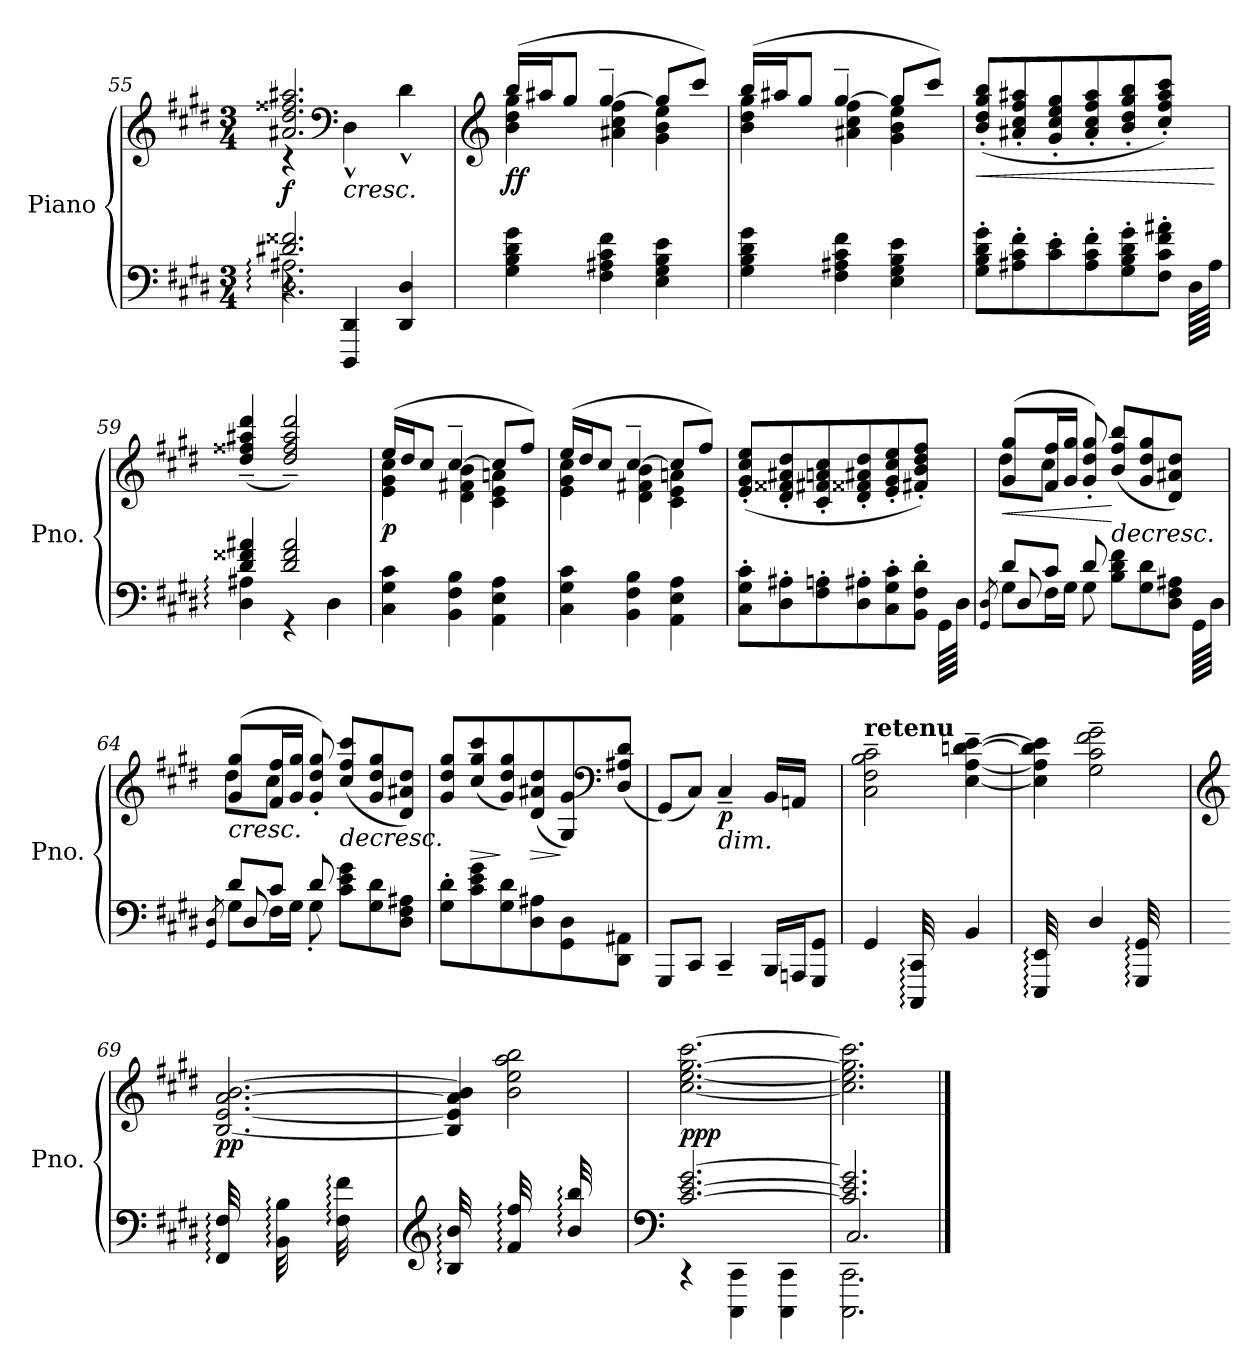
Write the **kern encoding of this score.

**kern	**kern	**dynam
*part1	*part1	*part1
*staff2	*staff1	*staff1/2
*I"Piano	*	*
*I'Pno.	*	*
!!LO:LB:g=z
*clefF4	*clefG2	*
*k[f#c#g#d#]	*k[f#c#g#d#]	*
*M3/4	*M3/4	*
=55	=55	=55
*^	*^	*
*	*^	*	*	*
!	!	!	!	!	!LO:DY:b
2.d#X/ 2.f##X/	2.D#\: 2.A#X\:	4r	2.a#X/ 2.dd#/ 2.ff##X/ 2.aa#X/	4r	f
*	*	*	*clefF4	*	*
!	!	!	!	!	!LO:HP:b
.	.	4DDD#/ 4DD#/	.	4D#^^\	<
.	.	4DD#/ 4D#/	.	4d#^^\	.
*v	*v	*v	*	*	*
!!LO:PB:g=z	!!
=56	=56	=56	=56
*	*clefG2	*	*
*^	*	*	*
*	*^	*	*	*
!	!	!	!	!	!LO:DY:b
*v	*v	*v	*	*	*
4G#\ 4B\ 4d#\ 4g#\	(>16bb/LL	4b\ 4dd#\ 4gg#\	ff
.	16aa#X/J	.	.
.	8gg#/J	.	.
4F#\ 4A#X\ 4c#\ 4f#\	[4gg#~/	4a#X\ 4cc#\ 4ff#\	.
4E\ 4G#\ 4B\ 4e\	8gg#/L]	4g#\ 4b\ 4ee\	.
.	8ccc#/J)	.	.
=57	=57	=57	=57
4G#\ 4B\ 4d#\ 4g#\	(>16bb/LL	4b\ 4dd#\ 4gg#\	.
.	16aa#X/J	.	.
.	8gg#/J	.	.
4F#\ 4A#X\ 4c#\ 4f#\	[4gg#~/	4a#X\ 4cc#\ 4ff#\	.
4E\ 4G#\ 4B\ 4e\	8gg#/L]	4g#\ 4b\ 4ee\	.
.	8ccc#/J)	.	.
*	*v	*v	*
=58	=58	=58
*^	*	*
!	!	!	!LO:HP:b
8G#\'> 8B\'> 8d#\'> 8g#\'>L	2ryy	(>8b/'> 8dd#/'> 8gg#/'> 8bb/'>L	<
8A#X\'> 8c#\'> 8f#\'>	.	8a#X/'> 8cc#/'> 8ff#/'> 8aa#X/'>	.
8c#\'> 8e\'>	.	8g#/'> 8cc#/'> 8ee/'> 8gg#/'>	.
8A#\'> 8c#\'> 8f#\'>	.	8a#/'> 8cc#/'> 8ff#/'> 8aa#/'>	.
8G#\'> 8B\'> 8d#\'> 8g#\'>	8ryy	8b/'> 8dd#/'> 8gg#/'> 8bb/'>	.
8F#\'> 8c#\'> 8f#\'> 8a#X\'>J	16.ryy	8cc#/'> 8ff#/'> 8aa#/'> 8ccc#/'>J)	.
.	64D#!LLLL	.	.
.	64A#!JJJJ	.	.
*v	*v	*	*
.	.	[
=59	=59	=59
*^	*	*
4d#/ 4f##X/ 4a#X/	4D#\: 4A#X\:	(>4dd#/~> 4ff##X/~> 4aa#X/~> 4ddd#/~>	.
2d#/ 2f##/ 2a#/	4r	2dd#/~> 2ff##/~> 2aa#/~> 2ddd#/~>)	.
.	4D#\	.	.
=60	=60	=60	=60
*	*	*^	*
!	!	!	!	!LO:DY:b
*v	*v	*	*	*
4C#\ 4G#\ 4c#\	(>16ee/LL	4e\ 4g#\ 4cc#\	p
.	16dd#/J	.	.
.	8cc#/J	.	.
4BB\ 4F#\ 4B\	[4cc#~/	4d#\ 4f#X\ 4b\	.
4AA\ 4E\ 4A\	8cc#/L]	4c#\ 4e\ 4an\	.
.	8ff#/J)	.	.
!!LO:LB:g=z	!!
=61	=61	=61	=61
!	!	!	!LO:DY:b
!	!	!	!LO:DY:n=1:b
4C#\ 4G#\ 4c#\	(>16ee/LL	4e\ 4g#\ 4cc#\	other-dynamics p
.	16dd#/J	.	.
.	8cc#/J	.	.
4BB\ 4F#\ 4B\	[4cc#~/	4d#\ 4f#X\ 4b\	.
4AA\ 4E\ 4A\	8cc#/L]	4c#\ 4e\ 4an\	.
.	8ff#/J)	.	.
*	*v	*v	*
=62	=62	=62
*^	*	*
8C#\'> 8G#\'> 8c#\'>L	2ryy	(>8e/'> 8g#/'> 8cc#/'> 8ee/'>L	.
8D#\'> 8A#X\'>	.	8d#/'> 8f##X/'> 8a#X/'> 8dd#/'>	.
8F#\'> 8An\'>	.	8c#/'> 8f#X/'> 8an/'> 8cc#/'>	.
8D#\'> 8A#X\'>	.	8d#/'> 8f##X/'> 8a#X/'> 8dd#/'>	.
8C#\'> 8G#\'> 8c#\'>	8ryy	8e/'> 8g#/'> 8cc#/'> 8ee/'>	.
8BB\'> 8F#\'> 8d#\'>J	16.ryy	8f#X/'> 8b/'> 8dd#/'> 8ff#/'>J)	.
.	64GG#!LLLL	.	.
.	64D#!JJJJ	.	.
=63	=63	=63	=63
*	*^	*	*
.	.	8qGG#/ 8qD#/	.	.
!	!	!	!	!LO:HP:b
*	*	*	*^	*
8d#/L	8G#\L	8D#:	(>8g#/ 8gg#/L	8dd#\L	<
8c#/J	16F#\L	8ryy	16f#/ 16ff#/L	8cc#\J	.
.	16G#\JJ	.	16g#/ 16gg#/JJ	.	.
8d#/	8G#\	2ryy	8g#/' 8dd#/' 8gg#/')	2ryy	.
!	!	!	!	!	!LO:HP:n=1:b
8B\ 8d#\ 8f#\L	8ryy	.	(<8b/ 8ff#/ 8bb/L	.	[ >
8G#\ 8d#\	8ryy	.	8g#/ 8dd#/ 8gg#/	.	.
8D#\ 8F#\ 8A#X\J	16.ryy	.	8d#/ 8a#X/ 8dd#/J)	.	.
.	64GG#!LLLL	.	.	.	.
.	64D#!JJJJ	.	.	.	.
*v	*v	*v	*	*	*
*	*v	*v	*
.	.	[
=64	=64	=64
*^	*	*
*	*^	*	*
.	.	8qGG#/ 8qD#/	.	.
!	!	!	!	!LO:HP:b
*	*	*	*^	*
8d#/L	8G#\L	8D#:	(>8g#/ 8gg#/L	8dd#\L	<
8c#/J	16F#\L	8ryy	16f#/ 16ff#/L	8cc#\J	.
.	16G#\JJ	.	16g#/ 16gg#/JJ	.	.
8d#/	8G#'\	2ryy	8g#/' 8dd#/' 8gg#/')	2ryy	.
!	!	!	!	!	!LO:HP:n=1:b
8c#\ 8e\ 8g#\L	4.ryy	.	(<8cc#/ 8ff#/ 8ccc#/L	.	] >
8G#\ 8d#\	.	.	8g#/ 8dd#/ 8gg#/	.	.
8D#\ 8F#\ 8A#X\J	.	.	8d#/ 8a#X/ 8dd#/J)	.	.
*v	*v	*v	*	*	*
*	*v	*v	*
.	.	[
=65	=65	=65
8G#\' 8d#\'L	8g#/ 8dd#/ 8gg#/L	.
!	!	!LO:HP:b
8c#\ 8e\ 8g#\	(<8cc#/ 8gg#/ 8ccc#/	>
8G#\ 8d#\	8g#/ 8dd#/ 8gg#/)	]
!	!	!LO:HP:b
8D#\ 8A#X\	(<8d#/ 8a#X/ 8dd#/	>
8GG#\ 8D#\	8G#/ 8g#/)	]
*	*clefF4	*
8DD#\ 8AA#X\J	(<8D#/ 8A#X/ 8d#/J	.
.	.	]
!!LO:LB:g=z
=66	=66	=66
8GGG#/L	(<8GG#/L)	.
8CC#/J	8C#/J)	.
!	!LO:TX:b:i:t=dim.	!
!	!	!LO:DY:b
4CC#~/	4C#~/	p
16BBB/LL	(<16BB/LL	.
16AAAn/J	16AAn/JJ	.
8GGG#/ 8GG#/J)	8ryy	.
=67	=67	=67
!	!LO:TX:a:B:t=retenu	!
!	!	!LO:DY:b
!	!	!LO:DY:n=1:b
4GG#/	2C#\~ 2F#\~ 2B\~ 2c#\~	other-dynamics p
32CCC#/: 32CC#/:	.	.
8..ryy	.	.
4BB/	[4E\~ [4A\~ [4dn\~ [4e\~	.
=68	=68	=68
32EEE/: 32EE/:	4E\] 4A\] 4d\] 4e\]	.
8..ryy	.	.
4D#/	2G#\~ 2c#\~ 2f#\~ 2g#\~	.
32GGG#/: 32GG#/:	.	.
8..ryy	.	.
=69	=69	=69
*	*clefG2	*
!	!	!LO:DY:b
32FF#/: 32F#/:	[2.B/ [2.e/ [2.a/ [2.b/	pp
8..ryy	.	.
32BB\: 32B\:	.	.
8..ryy	.	.
32F#\: 32f#\:	.	.
8..ryy	.	.
=70	=70	=70
*clefG2	*	*
32B/: 32b/:	4B/] 4e/] 4a/] 4b/]	.
8..ryy	.	.
32f#/: 32ff#/:	2b\ 2ee\ 2aa\ 2bb\	.
8..ryy	.	.
32b/: 32bb/:	.	.
8..ryy	.	.
=71	=71	=71
*clefF4	*	*
*^	*	*
!	!	!	!LO:DY:b
[2.c#/ [2.e/ [2.g#/	4r	[2.cc#\ [2.ee\ [2.gg#\ [2.ccc#\	ppp
.	4CCC#\ 4CC#\	.	.
.	4CCC#\ 4CC#\	.	.
=72	=72	=72	=72
*	*^	*	*
2.c#/] 2.e/] 2.g#/]	2.CCC#\ 2.CC#\	2.C#/	2.cc#\] 2.ee\] 2.gg#\] 2.ccc#\]	.
*v	*v	*v	*	*
==	==	==
*-	*-	*-
